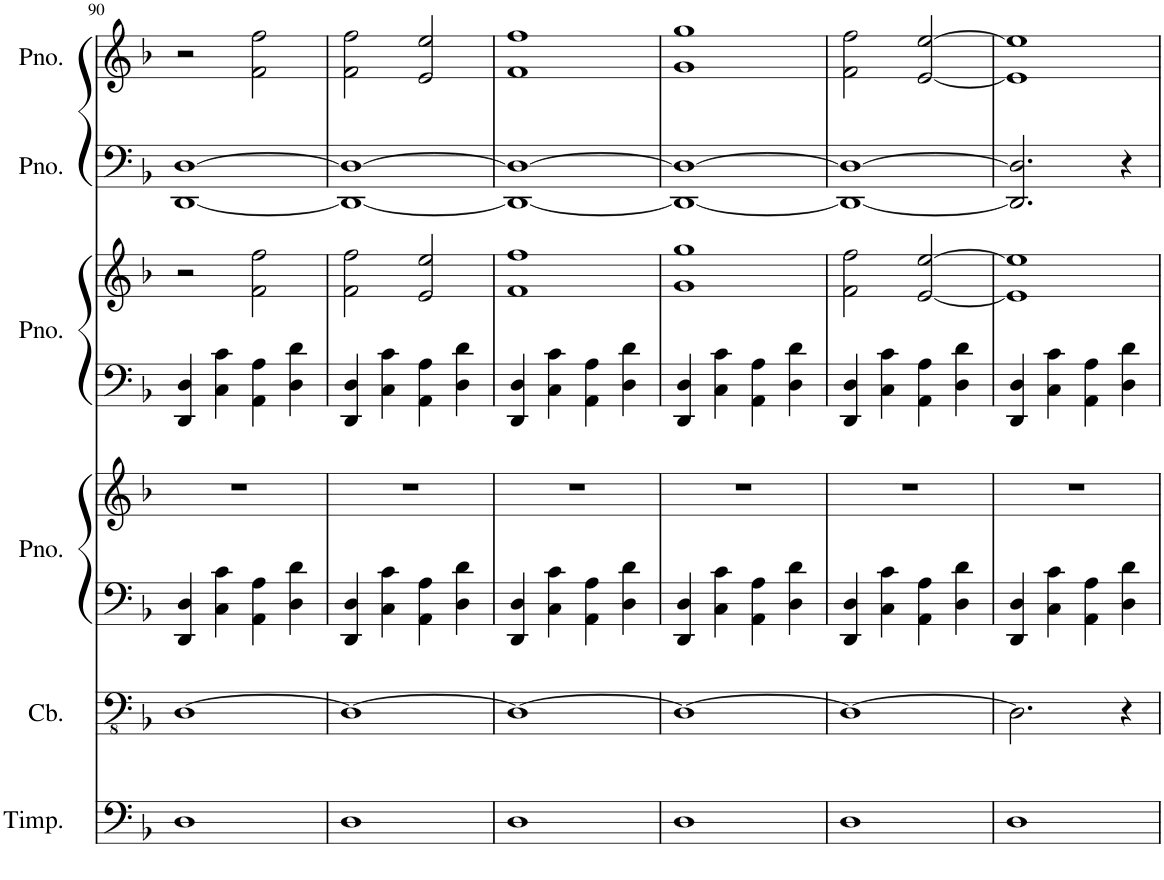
**kern	**kern	**kern	**kern	**kern	**kern	**kern	**kern
*part6	*part5	*part4	*part4	*part3	*part3	*part2	*part1
*staff8	*staff7	*staff6	*staff5	*staff4	*staff3	*staff2	*staff1
*I"Timpani	*I"Double Bass	*I"Piano	*	*I"Piano	*	*I"Piano	*I"Piano
*I'Timp.	*	*I'Pno.	*	*I'Pno.	*	*I'Pno.	*I'Pno.
!!LO:PB:g=z
*clefF4	*clefFv4	*clefF4	*clefG2	*clefF4	*clefG2	*clefF4	*clefG2
*	*Trd7c12	*	*	*	*	*	*
*k[b-]	*k[b-]	*k[b-]	*k[b-]	*k[b-]	*k[b-]	*k[b-]	*k[b-]
*M4/4	*M4/4	*M4/4	*M4/4	*M4/4	*M4/4	*M4/4	*M4/4
=90	=90	=90	=90	=90	=90	=90	=90
1D	[1DD	4DD/ 4D/	1r	4DD/ 4D/	2r	[1DD [1D	2r
.	.	4C\ 4c\	.	4C\ 4c\	.	.	.
.	.	4AA\ 4A\	.	4AA\ 4A\	2f\ 2ff\	.	2f\ 2ff\
.	.	4D\ 4d\	.	4D\ 4d\	.	.	.
=91	=91	=91	=91	=91	=91	=91	=91
1D	1DD_	4DD/ 4D/	1r	4DD/ 4D/	2f\ 2ff\	[1DD [1D	2f\ 2ff\
.	.	4C\ 4c\	.	4C\ 4c\	.	.	.
.	.	4AA\ 4A\	.	4AA\ 4A\	2e/ 2ee/	.	2e/ 2ee/
.	.	4D\ 4d\	.	4D\ 4d\	.	.	.
=92	=92	=92	=92	=92	=92	=92	=92
1D	1DD_	4DD/ 4D/	1r	4DD/ 4D/	1f 1ff	[1DD [1D	1f 1ff
.	.	4C\ 4c\	.	4C\ 4c\	.	.	.
.	.	4AA\ 4A\	.	4AA\ 4A\	.	.	.
.	.	4D\ 4d\	.	4D\ 4d\	.	.	.
=93	=93	=93	=93	=93	=93	=93	=93
1D	1DD_	4DD/ 4D/	1r	4DD/ 4D/	1g 1gg	[1DD [1D	1g 1gg
.	.	4C\ 4c\	.	4C\ 4c\	.	.	.
.	.	4AA\ 4A\	.	4AA\ 4A\	.	.	.
.	.	4D\ 4d\	.	4D\ 4d\	.	.	.
=94	=94	=94	=94	=94	=94	=94	=94
1D	1DD_	4DD/ 4D/	1r	4DD/ 4D/	2f\ 2ff\	[1DD [1D	2f\ 2ff\
.	.	4C\ 4c\	.	4C\ 4c\	.	.	.
.	.	4AA\ 4A\	.	4AA\ 4A\	[2e/ [2ee/	.	[2e/ [2ee/
.	.	4D\ 4d\	.	4D\ 4d\	.	.	.
=95	=95	=95	=95	=95	=95	=95	=95
1D	2.DD\]	4DD/ 4D/	1r	4DD/ 4D/	1e 1ee	2.DD/ 2.D/	1e 1ee
.	.	4C\ 4c\	.	4C\ 4c\	.	.	.
.	.	4AA\ 4A\	.	4AA\ 4A\	.	.	.
.	4r	4D\ 4d\	.	4D\ 4d\	.	4r	.
=	=	=	=	=	=	=	=
*-	*-	*-	*-	*-	*-	*-	*-
